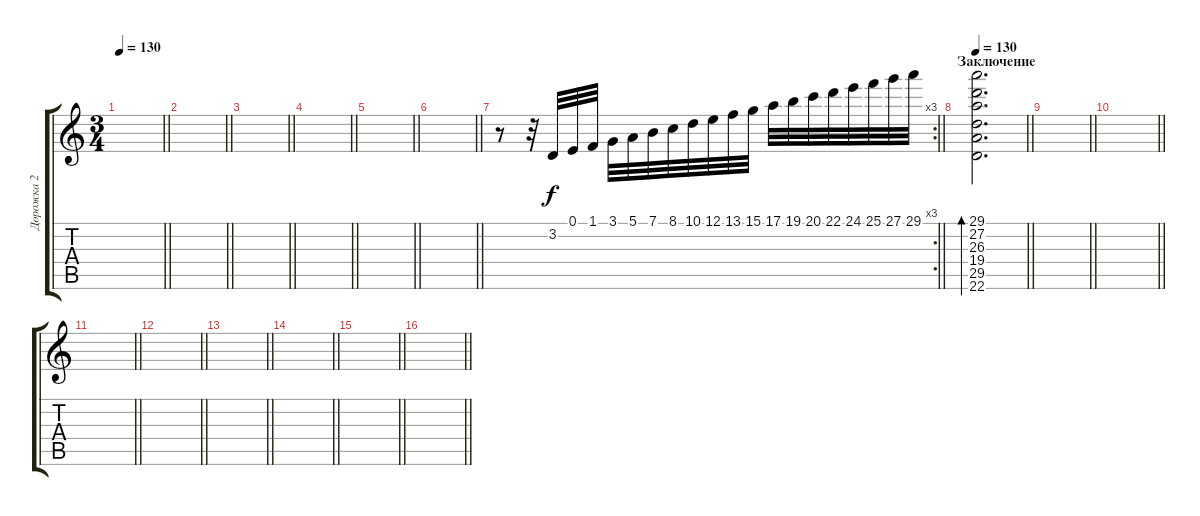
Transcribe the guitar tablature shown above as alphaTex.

\track ("Дорожка 2" "Дорожка 2") {instrument brightacousticpiano}
\staff {score tabs}
\tuning (E4 B3 G3 D3 A2 E2) {hide}
\ts (3 4)
\tempo 130
\clef g2
\barLineRight lightlight
\ks c
|
\barLineRight lightlight
|
\barLineRight lightlight
|
\barLineRight lightlight
|
\barLineRight lightlight
|
\barLineRight lightlight
|
\rc 3
\barLineRight lightlight
r.8 r.32 3.2.32 0.1.32 1.1.32 3.1.32 5.1.32 7.1.32 8.1.32 10.1.32 12.1.32 13.1.32 15.1.32 17.1.32 19.1.32 20.1.32 22.1.32 24.1.32 25.1.32 27.1.32 29.1.32 |
\section ("" "Заключение")
\tempo 130
\barLineRight lightlight
(29.1 27.2 26.3 19.4 29.5 22.6).2{d bd 60} |
\barLineRight lightlight
|
\barLineRight lightlight
|
\barLineRight lightlight
|
\barLineRight lightlight
|
\barLineRight lightlight
|
\barLineRight lightlight
|
\barLineRight lightlight
|
\barLineRight lightlight
